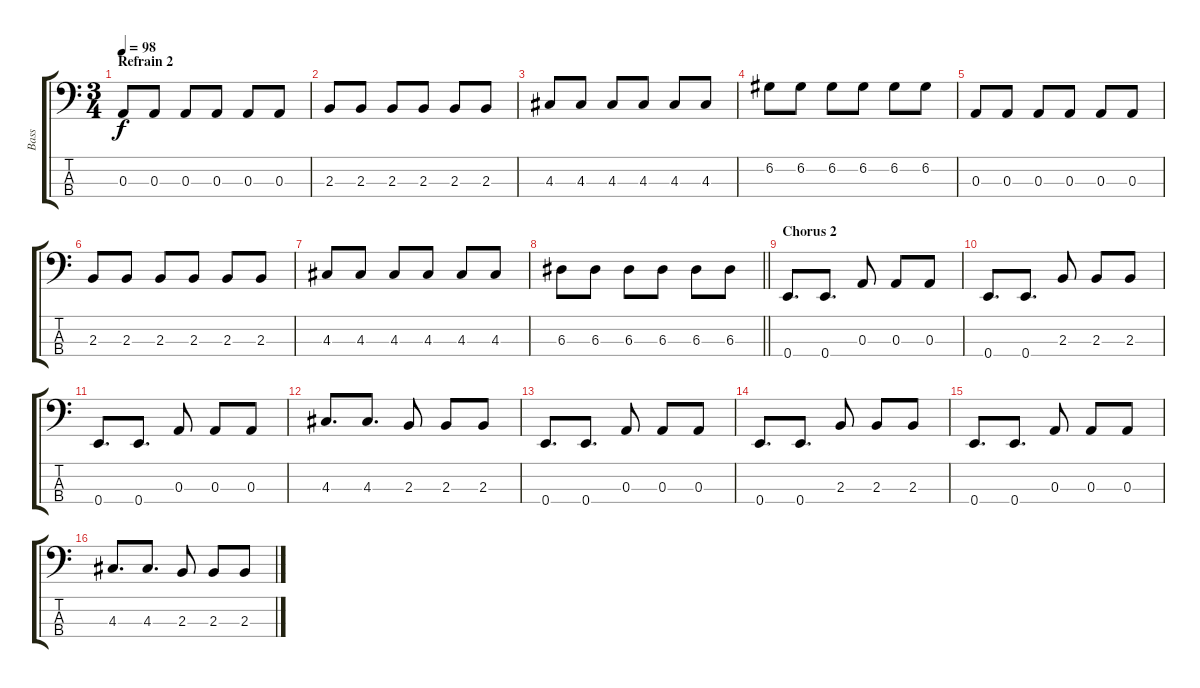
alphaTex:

\track ("Bass" "Bass") {instrument electricbasspick}
\staff {score tabs}
\tuning (G2 D2 A1 E1) {hide}
\ts (3 4)
\section ("" "Refrain 2")
\tempo 98
\clef f4
\ks c
0.3.8{dy f} 0.3.8 0.3.8 0.3.8 0.3.8 0.3.8 |
2.3.8 2.3.8 2.3.8 2.3.8 2.3.8 2.3.8 |
4.3.8 4.3.8 4.3.8 4.3.8 4.3.8 4.3.8 |
6.2.8 6.2.8 6.2.8 6.2.8 6.2.8 6.2.8 |
0.3.8 0.3.8 0.3.8 0.3.8 0.3.8 0.3.8 |
2.3.8 2.3.8 2.3.8 2.3.8 2.3.8 2.3.8 |
4.3.8 4.3.8 4.3.8 4.3.8 4.3.8 4.3.8 |
\barLineRight lightlight
6.3.8 6.3.8 6.3.8 6.3.8 6.3.8 6.3.8 |
\section ("" "Chorus 2")
0.4.8{d} 0.4.8{d} 0.3.8 0.3.8 0.3.8 |
0.4.8{d} 0.4.8{d} 2.3.8 2.3.8 2.3.8 |
0.4.8{d} 0.4.8{d} 0.3.8 0.3.8 0.3.8 |
4.3.8{d} 4.3.8{d} 2.3.8 2.3.8 2.3.8 |
0.4.8{d} 0.4.8{d} 0.3.8 0.3.8 0.3.8 |
0.4.8{d} 0.4.8{d} 2.3.8 2.3.8 2.3.8 |
0.4.8{d} 0.4.8{d} 0.3.8 0.3.8 0.3.8 |
4.3.8{d} 4.3.8{d} 2.3.8 2.3.8 2.3.8
